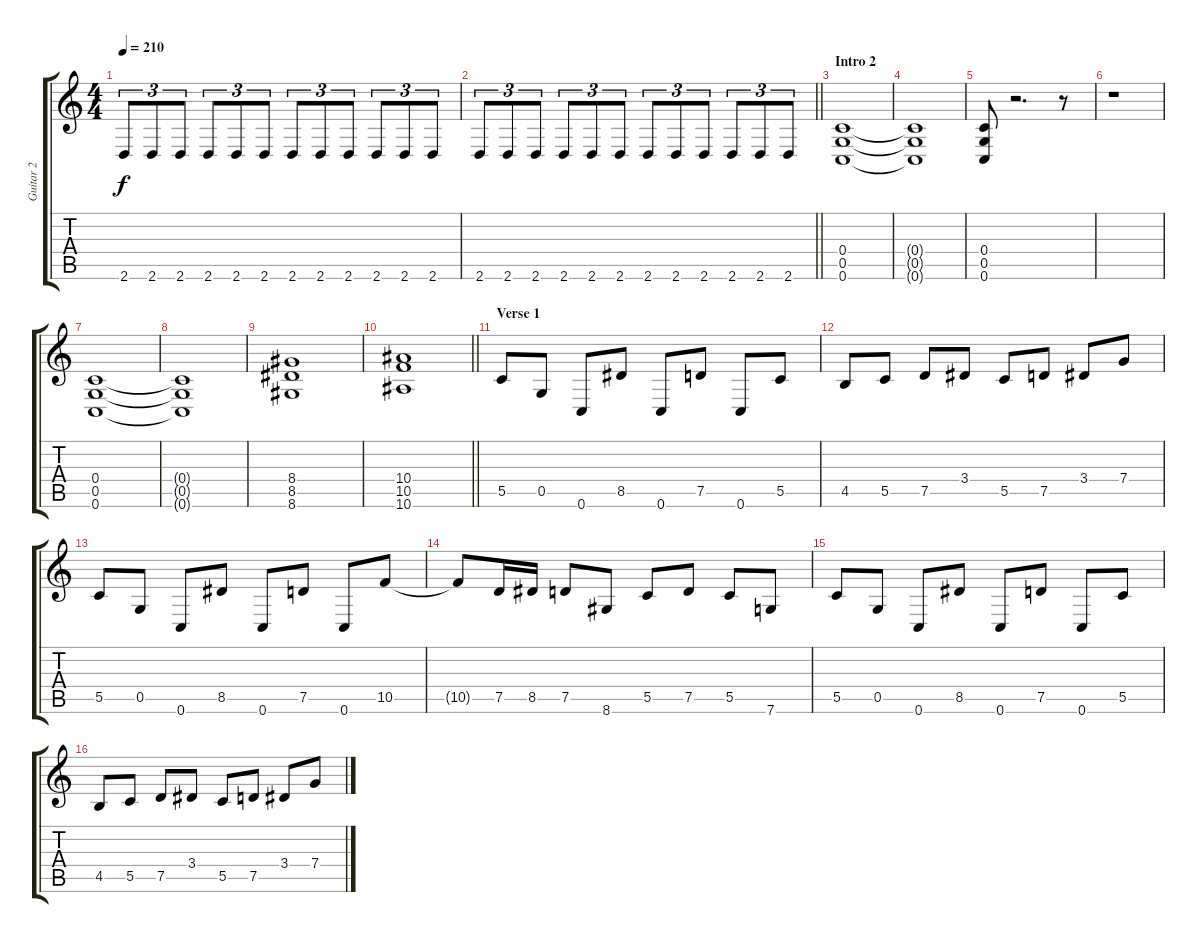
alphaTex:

\track ("Guitar 2" "Guitar 2") {instrument distortionguitar}
\staff {score tabs}
\tuning (D4 A3 F3 C3 G2 C2) {hide}
\ts (4 4)
\tempo 210
\clef g2
\ks c
2.6.8{tu (3 2) dy f} 2.6.8{tu (3 2)} 2.6.8{tu (3 2)} 2.6.8{tu (3 2)} 2.6.8{tu (3 2)} 2.6.8{tu (3 2)} 2.6.8{tu (3 2)} 2.6.8{tu (3 2)} 2.6.8{tu (3 2)} 2.6.8{tu (3 2)} 2.6.8{tu (3 2)} 2.6.8{tu (3 2)} |
\barLineRight lightlight
2.6.8{tu (3 2)} 2.6.8{tu (3 2)} 2.6.8{tu (3 2)} 2.6.8{tu (3 2)} 2.6.8{tu (3 2)} 2.6.8{tu (3 2)} 2.6.8{tu (3 2)} 2.6.8{tu (3 2)} 2.6.8{tu (3 2)} 2.6.8{tu (3 2)} 2.6.8{tu (3 2)} 2.6.8{tu (3 2)} |
\section ("" "Intro 2")
(0.4 0.5 0.6).1 |
(0.4{t} 0.5{t} 0.6{t}).1 |
(0.4 0.5 0.6).8 r.2{d} r.8 |
r.1 |
(0.4 0.5 0.6).1 |
(0.4{t} 0.5{t} 0.6{t}).1 |
(8.4 8.5 8.6).1 |
\barLineRight lightlight
(10.4 10.5 10.6).1 |
\section ("" "Verse 1")
5.5.8 0.5.8 0.6.8 8.5.8 0.6.8 7.5.8 0.6.8 5.5.8 |
4.5.8 5.5.8 7.5.8 3.4.8 5.5.8 7.5.8 3.4.8 7.4.8 |
5.5.8 0.5.8 0.6.8 8.5.8 0.6.8 7.5.8 0.6.8 10.5.8 |
10.5{t}.8 7.5.16 8.5.16 7.5.8 8.6.8 5.5.8 7.5.8 5.5.8 7.6.8 |
5.5.8 0.5.8 0.6.8 8.5.8 0.6.8 7.5.8 0.6.8 5.5.8 |
4.5.8 5.5.8 7.5.8 3.4.8 5.5.8 7.5.8 3.4.8 7.4.8
